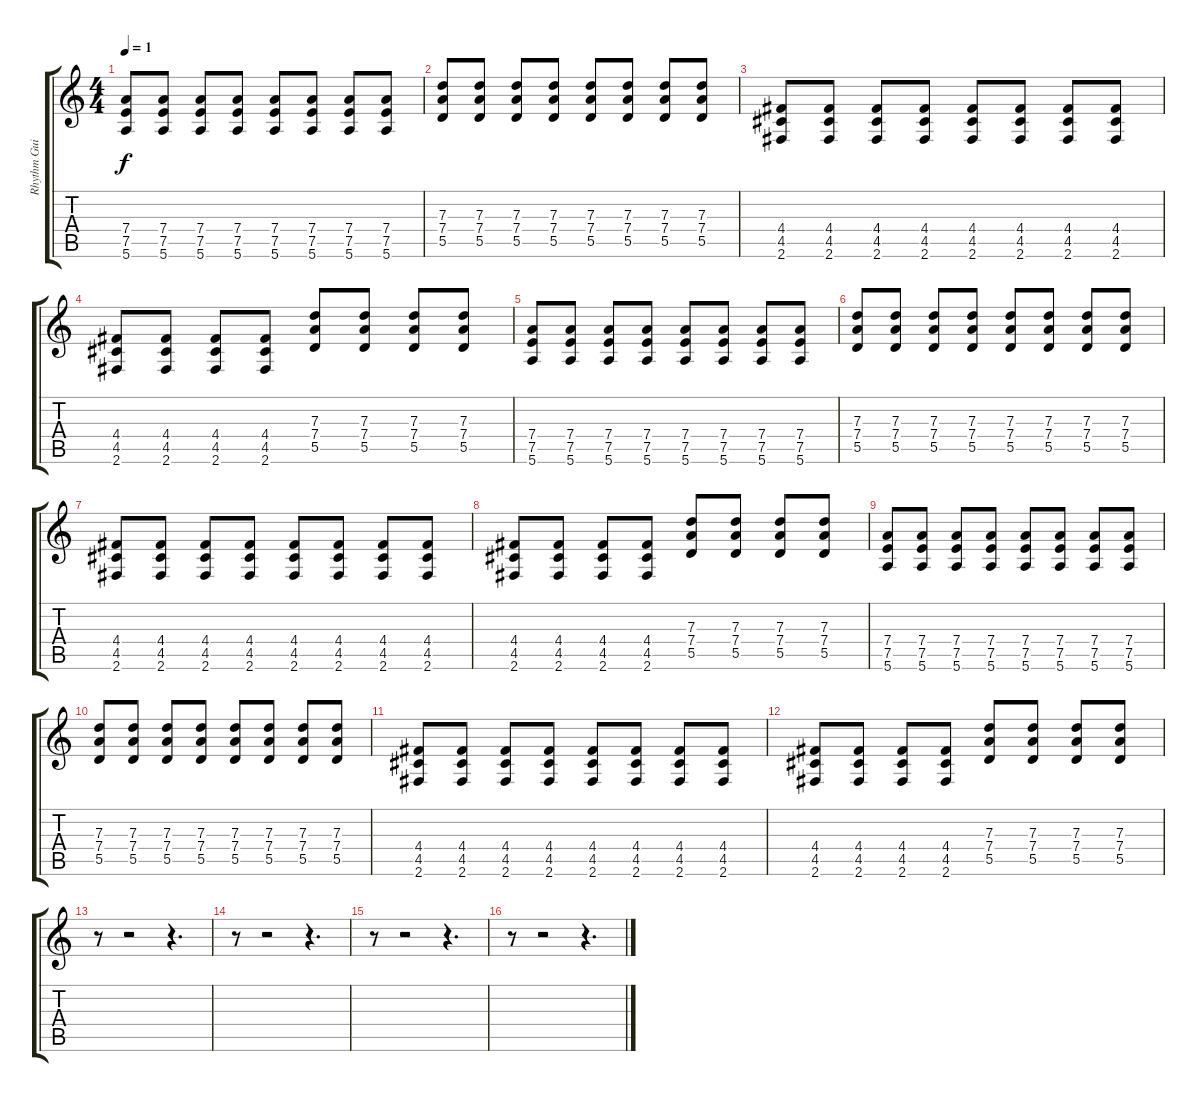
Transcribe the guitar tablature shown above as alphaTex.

\track ("Rhythm Guitar" "Rhythm Gui") {instrument distortionguitar}
\staff {score tabs}
\tuning (E4 B3 G3 D3 A2 E2) {hide}
\ts (4 4)
\tempo 1
\clef g2
\ks c
(7.4 7.5 5.6).8{dy f} (7.4 7.5 5.6).8 (7.4 7.5 5.6).8 (7.4 7.5 5.6).8 (7.4 7.5 5.6).8 (7.4 7.5 5.6).8 (7.4 7.5 5.6).8 (7.4 7.5 5.6).8 |
(7.3 7.4 5.5).8 (7.3 7.4 5.5).8 (7.3 7.4 5.5).8 (7.3 7.4 5.5).8 (7.3 7.4 5.5).8 (7.3 7.4 5.5).8 (7.3 7.4 5.5).8 (7.3 7.4 5.5).8 |
(4.4 4.5 2.6).8 (4.4 4.5 2.6).8 (4.4 4.5 2.6).8 (4.4 4.5 2.6).8 (4.4 4.5 2.6).8 (4.4 4.5 2.6).8 (4.4 4.5 2.6).8 (4.4 4.5 2.6).8 |
(4.4 4.5 2.6).8 (4.4 4.5 2.6).8 (4.4 4.5 2.6).8 (4.4 4.5 2.6).8 (7.3 7.4 5.5).8 (7.3 7.4 5.5).8 (7.3 7.4 5.5).8 (7.3 7.4 5.5).8 |
(7.4 7.5 5.6).8 (7.4 7.5 5.6).8 (7.4 7.5 5.6).8 (7.4 7.5 5.6).8 (7.4 7.5 5.6).8 (7.4 7.5 5.6).8 (7.4 7.5 5.6).8 (7.4 7.5 5.6).8 |
(7.3 7.4 5.5).8 (7.3 7.4 5.5).8 (7.3 7.4 5.5).8 (7.3 7.4 5.5).8 (7.3 7.4 5.5).8 (7.3 7.4 5.5).8 (7.3 7.4 5.5).8 (7.3 7.4 5.5).8 |
(4.4 4.5 2.6).8 (4.4 4.5 2.6).8 (4.4 4.5 2.6).8 (4.4 4.5 2.6).8 (4.4 4.5 2.6).8 (4.4 4.5 2.6).8 (4.4 4.5 2.6).8 (4.4 4.5 2.6).8 |
(4.4 4.5 2.6).8 (4.4 4.5 2.6).8 (4.4 4.5 2.6).8 (4.4 4.5 2.6).8 (7.3 7.4 5.5).8 (7.3 7.4 5.5).8 (7.3 7.4 5.5).8 (7.3 7.4 5.5).8 |
(7.4 7.5 5.6).8 (7.4 7.5 5.6).8 (7.4 7.5 5.6).8 (7.4 7.5 5.6).8 (7.4 7.5 5.6).8 (7.4 7.5 5.6).8 (7.4 7.5 5.6).8 (7.4 7.5 5.6).8 |
(7.3 7.4 5.5).8 (7.3 7.4 5.5).8 (7.3 7.4 5.5).8 (7.3 7.4 5.5).8 (7.3 7.4 5.5).8 (7.3 7.4 5.5).8 (7.3 7.4 5.5).8 (7.3 7.4 5.5).8 |
(4.4 4.5 2.6).8 (4.4 4.5 2.6).8 (4.4 4.5 2.6).8 (4.4 4.5 2.6).8 (4.4 4.5 2.6).8 (4.4 4.5 2.6).8 (4.4 4.5 2.6).8 (4.4 4.5 2.6).8 |
(4.4 4.5 2.6).8 (4.4 4.5 2.6).8 (4.4 4.5 2.6).8 (4.4 4.5 2.6).8 (7.3 7.4 5.5).8 (7.3 7.4 5.5).8 (7.3 7.4 5.5).8 (7.3 7.4 5.5).8 |
r.8 r.2 r.4{d} |
r.8 r.2 r.4{d} |
r.8 r.2 r.4{d} |
r.8 r.2 r.4{d}
